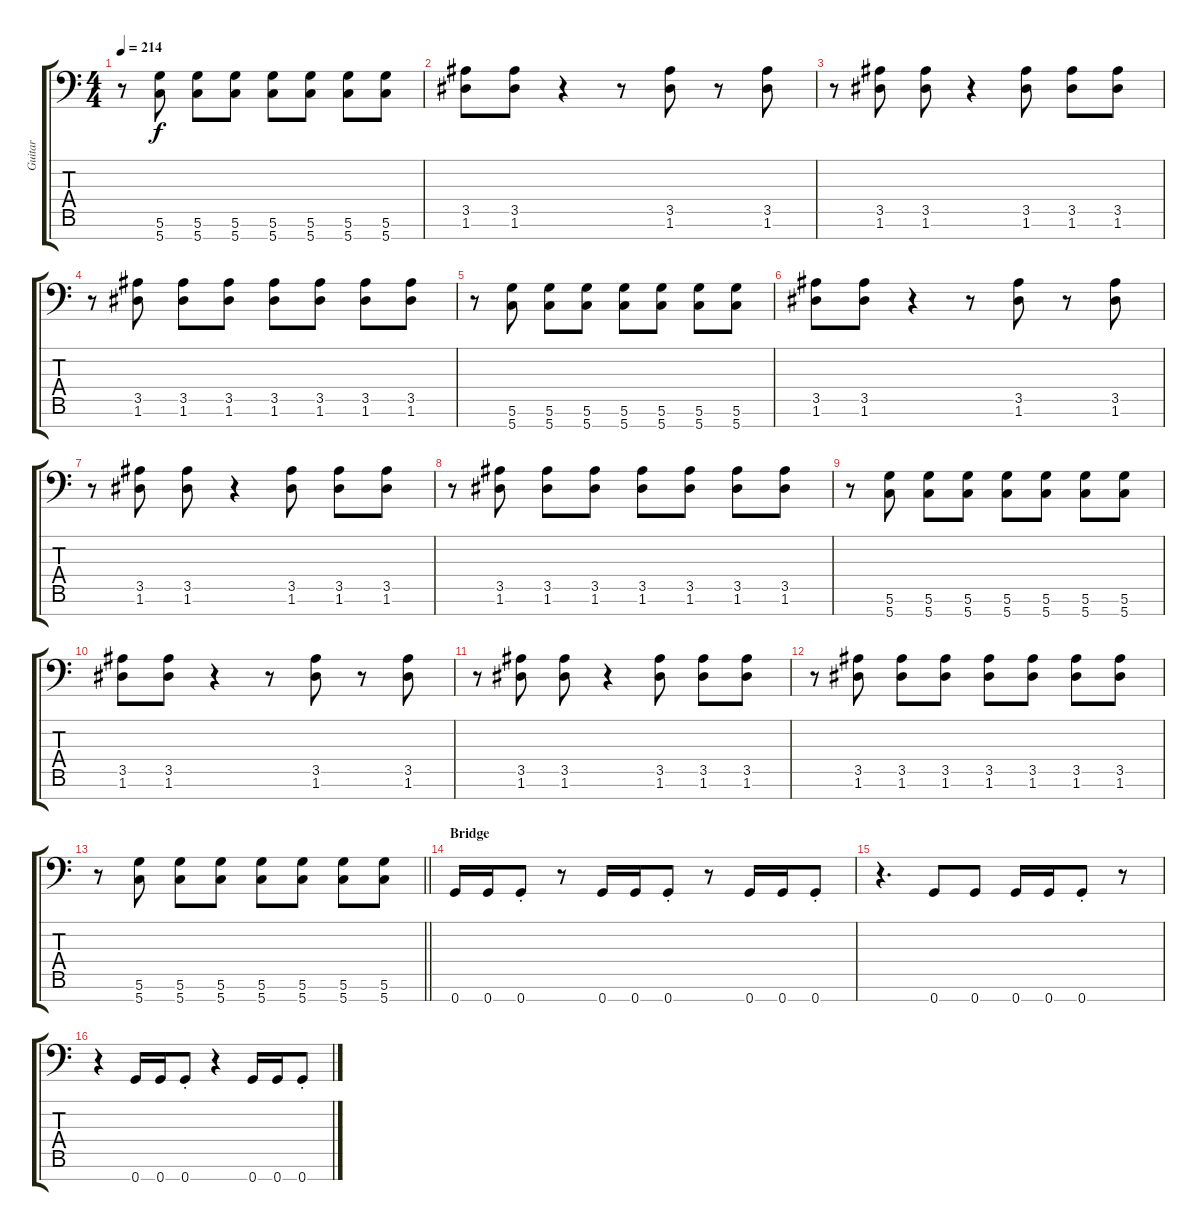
\track ("Guitar" "Guitar") {instrument distortionguitar}
\staff {score tabs}
\tuning (D4 A3 F3 C3 G2 D2 G1) {hide}
\ts (4 4)
\tempo 214
\clef f4
\ks c
r.8{dy f} (5.6 5.7).8 (5.6 5.7).8 (5.6 5.7).8 (5.6 5.7).8 (5.6 5.7).8 (5.6 5.7).8 (5.6 5.7).8 |
(3.5 1.6).8 (3.5 1.6).8 r.4 r.8 (3.5 1.6).8 r.8 (3.5 1.6).8 |
r.8 (3.5 1.6).8 (3.5 1.6).8 r.4 (3.5 1.6).8 (3.5 1.6).8 (3.5 1.6).8 |
r.8 (3.5 1.6).8 (3.5 1.6).8 (3.5 1.6).8 (3.5 1.6).8 (3.5 1.6).8 (3.5 1.6).8 (3.5 1.6).8 |
r.8 (5.6 5.7).8 (5.6 5.7).8 (5.6 5.7).8 (5.6 5.7).8 (5.6 5.7).8 (5.6 5.7).8 (5.6 5.7).8 |
(3.5 1.6).8 (3.5 1.6).8 r.4 r.8 (3.5 1.6).8 r.8 (3.5 1.6).8 |
r.8 (3.5 1.6).8 (3.5 1.6).8 r.4 (3.5 1.6).8 (3.5 1.6).8 (3.5 1.6).8 |
r.8 (3.5 1.6).8 (3.5 1.6).8 (3.5 1.6).8 (3.5 1.6).8 (3.5 1.6).8 (3.5 1.6).8 (3.5 1.6).8 |
r.8 (5.6 5.7).8 (5.6 5.7).8 (5.6 5.7).8 (5.6 5.7).8 (5.6 5.7).8 (5.6 5.7).8 (5.6 5.7).8 |
(3.5 1.6).8 (3.5 1.6).8 r.4 r.8 (3.5 1.6).8 r.8 (3.5 1.6).8 |
r.8 (3.5 1.6).8 (3.5 1.6).8 r.4 (3.5 1.6).8 (3.5 1.6).8 (3.5 1.6).8 |
r.8 (3.5 1.6).8 (3.5 1.6).8 (3.5 1.6).8 (3.5 1.6).8 (3.5 1.6).8 (3.5 1.6).8 (3.5 1.6).8 |
\barLineRight lightlight
r.8 (5.6 5.7).8 (5.6 5.7).8 (5.6 5.7).8 (5.6 5.7).8 (5.6 5.7).8 (5.6 5.7).8 (5.6 5.7).8 |
\section ("" "Bridge")
0.7.16 0.7.16 0.7{st}.8 r.8 0.7.16 0.7.16{beam merge} 0.7{st}.8 r.8 0.7.16 0.7.16 0.7{st}.8 |
r.4{d} 0.7.8{beam merge} 0.7.8{beam split} 0.7.16 0.7.16{beam merge} 0.7{st}.8 r.8 |
r.4 0.7.16 0.7.16{beam merge} 0.7{st}.8 r.4 0.7.16 0.7.16{beam merge} 0.7{st}.8
